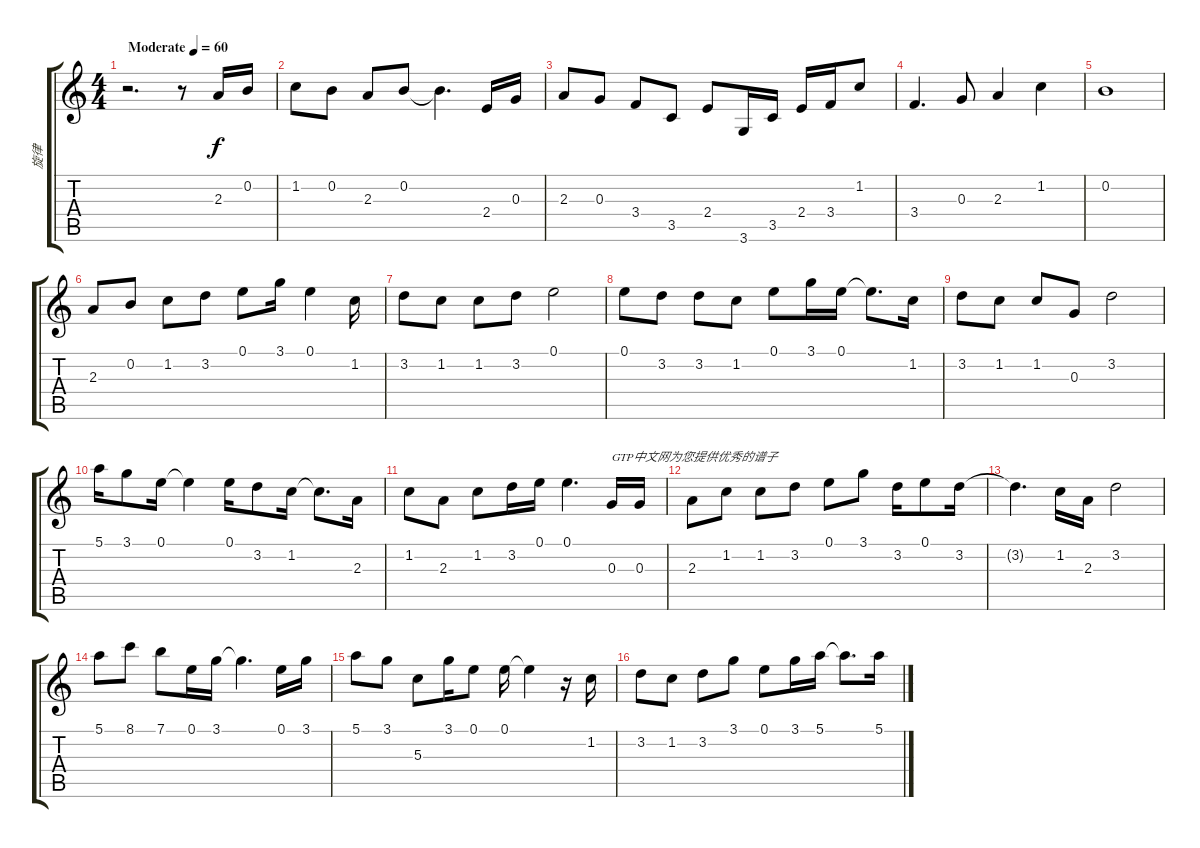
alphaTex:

\track ("旋律" "旋律") {instrument distortionguitar}
\staff {score tabs}
\tuning (E4 B3 G3 D3 A2 E2) {hide}
\ts (4 4)
\tempo (60 "Moderate")
\clef g2
\ks c
r.2{d dy f instrument distortionguitar} r.8 2.3.16 0.2.16 |
1.2.8 0.2.8 2.3.8 0.2.8 0.2{t}.4{d} 2.4.16 0.3.16 |
2.3.8 0.3.8 3.4.8 3.5.8 2.4.8 3.6.16 3.5.16 2.4.16 3.4.16 1.2.8 |
3.4.4{d} 0.3.8 2.3.4 1.2.4 |
0.2.1 |
2.3.8 0.2.8 1.2.8 3.2.8 0.1.8 3.1.16 0.1.4 1.2.16 |
3.2.8 1.2.8 1.2.8 3.2.8 0.1.2 |
0.1.8 3.2.8 3.2.8 1.2.8 0.1.8 3.1.16 0.1.16 0.1{t}.8{d} 1.2.16 |
3.2.8 1.2.8 1.2.8 0.3.8 3.2.2 |
5.1.16 3.1.8 0.1.16 0.1{t}.4 0.1.16 3.2.8 1.2.16 1.2{t}.8{d} 2.3.16 |
1.2.8 2.3.8 1.2.8 3.2.16 0.1.16 0.1.4{d} 0.3.16{txt "GTP中文网为您提供优秀的谱子"} 0.3.16 |
2.3.8 1.2.8 1.2.8 3.2.8 0.1.8 3.1.8 3.2.16 0.1.8 3.2.16 |
3.2{t}.4{d} 1.2.16 2.3.16 3.2.2 |
5.1.8 8.1.8 7.1.8 0.1.16 3.1.16 3.1{t}.4{d} 0.1.16 3.1.16 |
5.1.8 3.1.8 5.3.8 3.1.16 0.1.8 0.1.16 0.1{t}.4 r.16 1.2.16 |
3.2.8 1.2.8 3.2.8 3.1.8 0.1.8 3.1.16 5.1.16 5.1{t}.8{d} 5.1.16
